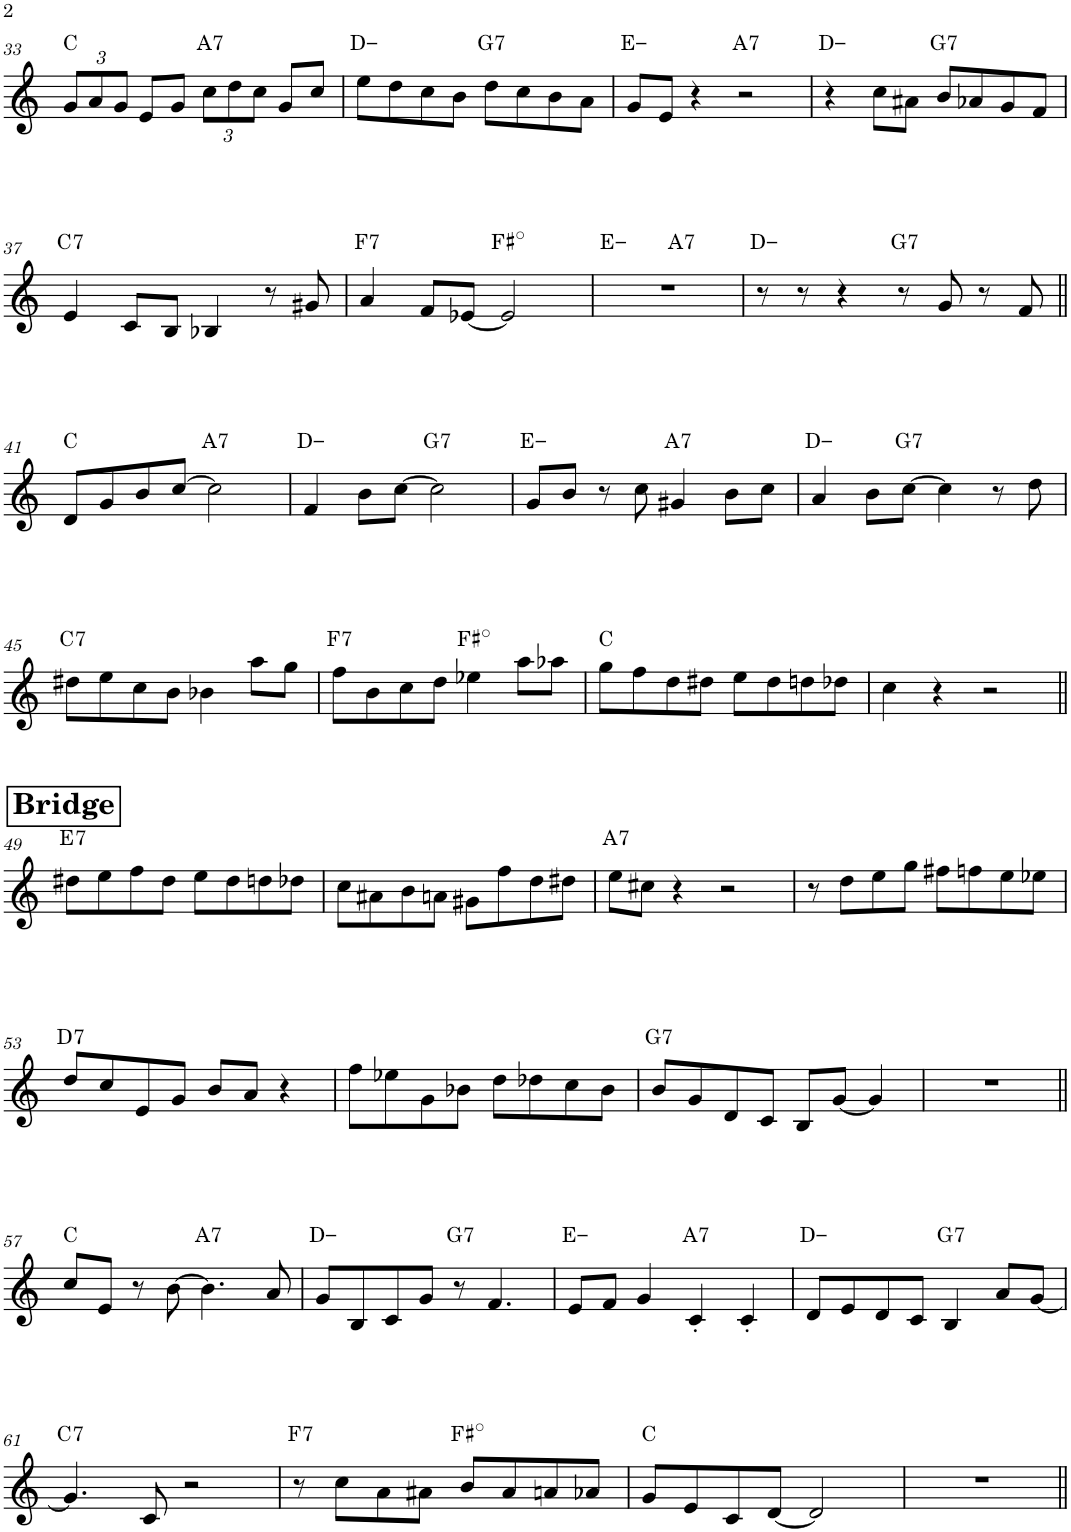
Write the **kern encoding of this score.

**kern	**harte
*part1	*part1
*staff1	*
*I"Tenor Saxophone	*
*I'T. Sax.	*
!!LO:PB:g=z
*clefG2	*
*Trd8c14	*
*k[]	*
*M4/4	*
*Xbrackettup	*
=33	=33
12g/L	C:maj
12a/	.
12g/J	.
8e/L	.
8g/J	.
!	!LO:H:kt=7
12cc\L	A:7
12dd\	.
12cc\J	.
8g/L	.
8cc/J	.
=34	=34
8ee\L	D:min
8dd\	.
8cc\	.
8b\J	.
!	!LO:H:kt=7
8dd\L	G:7
8cc\	.
8b\	.
8a\J	.
=35	=35
8g/L	E:min
8e/J	.
4r	.
!	!LO:H:kt=7
2r	A:7
=36	=36
4r	D:min
8cc\L	.
8a#X\J	.
!	!LO:H:kt=7
8b/L	G:7
8a-X/	.
8g/	.
8f/J	.
!!LO:LB:g=z
=37	=37
!	!LO:H:kt=7
4e/	C:7
8c/L	.
8B/J	.
4B-X/	.
8r	.
8g#X/	.
=38	=38
!	!LO:H:kt=7
4a/	F:7
8f/L	.
[8e-X/J	.
2e-/]	F#:dim
=39	=39
*^	*
1r	2ryy	E:min
!	!	!LO:H:kt=7
.	2ryy	A:7
*v	*v	*
=40	=40
8r	D:min
8r	.
4r	.
!	!LO:H:kt=7
8r	G:7
8g/	.
8r	.
8f/	.
!!LO:LB:g=z
=41||	=41||
8d/L	C:maj
8g/	.
8b/	.
[8cc/J	.
!	!LO:H:kt=7
2cc\]	A:7
=42	=42
4f/	D:min
8b\L	.
[8cc\J	.
!	!LO:H:kt=7
2cc\]	G:7
=43	=43
8g/L	E:min
8b/J	.
8r	.
8cc\	.
!	!LO:H:kt=7
4g#X/	A:7
8b\L	.
8cc\J	.
=44	=44
4a/	D:min
8b\L	.
!	!LO:H:kt=7
[8cc\J	G:7
4cc\]	.
8r	.
8dd\	.
!!LO:LB:g=z
=45	=45
!	!LO:H:kt=7
8dd#X\L	C:7
8ee\	.
8cc\	.
8b\J	.
4b-X\	.
8aa\L	.
8gg\J	.
=46	=46
!	!LO:H:kt=7
8ff\L	F:7
8b\	.
8cc\	.
8dd\J	.
4ee-X\	F#:dim
8aa\L	.
8aa-X\J	.
=47	=47
8gg\L	C:maj
8ff\	.
8dd\	.
8dd#X\J	.
8ee\L	.
8dd#\	.
8ddn\	.
8dd-X\J	.
=48	=48
4cc\	.
4r	.
2r	.
!!LO:LB:g=z
!!LO:REH:place=s1:a:B:cj:fs=14:t=Bridge
=49||	=49||
!	!LO:H:kt=7
8dd#X\L	E:7
8ee\	.
8ff\	.
8dd#\J	.
8ee\L	.
8dd#\	.
8ddn\	.
8dd-X\J	.
=50	=50
8cc\L	.
8a#X\	.
8b\	.
8an\J	.
8g#X\L	.
8ff\	.
8dd\	.
8dd#X\J	.
=51	=51
!	!LO:H:kt=7
8ee\L	A:7
8cc#X\J	.
4r	.
2r	.
=52	=52
8r	.
8dd\L	.
8ee\	.
8gg\J	.
8ff#X\L	.
8ffn\	.
8ee\	.
8ee-X\J	.
!!LO:LB:g=z
=53	=53
!	!LO:H:kt=7
8dd/L	D:7
8cc/	.
8e/	.
8g/J	.
8b/L	.
8a/J	.
4r	.
=54	=54
8ff\L	.
8ee-X\	.
8g\	.
8b-X\J	.
8dd\L	.
8dd-X\	.
8cc\	.
8b-\J	.
=55	=55
!	!LO:H:kt=7
8b/L	G:7
8g/	.
8d/	.
8c/J	.
8B/L	.
[8g/J	.
4g/]	.
=56	=56
1r	.
!!LO:LB:g=z
=57||	=57||
8cc/L	C:maj
8e/J	.
8r	.
[8b\	.
!	!LO:H:kt=7
4.b\]	A:7
8a/	.
=58	=58
8g/L	D:min
8B/	.
8c/	.
8g/J	.
!	!LO:H:kt=7
8r	G:7
4.f/	.
=59	=59
8e/L	E:min
8f/J	.
4g/	.
!	!LO:H:kt=7
4c'/	A:7
4c'/	.
=60	=60
8d/L	D:min
8e/	.
8d/	.
8c/J	.
!	!LO:H:kt=7
4B/	G:7
8a/L	.
[8g/J	.
!!LO:LB:g=z
=61	=61
!	!LO:H:kt=7
4.g/]	C:7
8c/	.
2r	.
=62	=62
!	!LO:H:kt=7
8r	F:7
8cc\L	.
8a\	.
8a#X\J	.
8b/L	F#:dim
8a#/	.
8an/	.
8a-X/J	.
=63	=63
8g/L	C:maj
8e/	.
8c/	.
[8d/J	.
2d/]	.
=64	=64
1r	.
=||	=||
*-	*-
